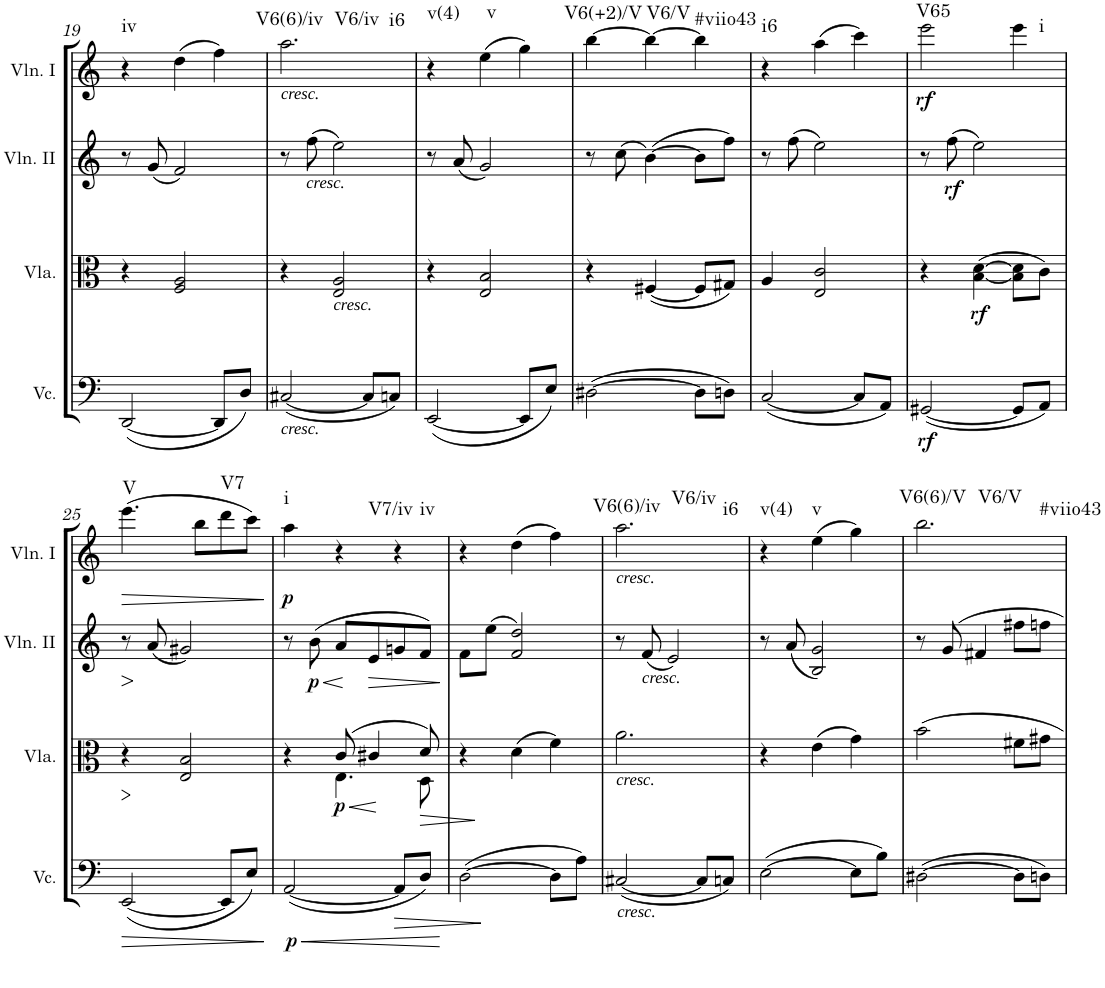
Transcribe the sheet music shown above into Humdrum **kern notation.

**kern	**dynam	**kern	**dynam	**kern	**dynam	**kern	**dynam	**harte
*part4	*part4	*part3	*part3	*part2	*part2	*part1	*part1	*part1
*staff4	*staff4	*staff3	*staff3	*staff2	*staff2	*staff1	*staff1	*
*I"Violoncello	*	*I"Viola	*	*I"Violin II	*	*I"Violin I	*	*
*I'Vc.	*	*I'Vla.	*	*I'Vln. II	*	*I'Vln. I	*	*
!!LO:PB:g=z
*clefF4	*	*clefC3	*	*clefG2	*	*clefG2	*	*
*k[]	*	*k[]	*	*k[]	*	*k[]	*	*
*M3/4	*	*M3/4	*	*M3/4	*	*M3/4	*	*
=19	=19	=19	=19	=19	=19	=19	=19	=19
!	!	!	!	!	!	!	!	!LO:H:kt=iv
([2DD/	.	4r	.	8r	.	4r	.	N
.	.	.	.	(8g/	.	.	.	.
.	.	2F/ 2A/	.	2f/)	.	(4dd\	.	.
8DD/L]	.	.	.	.	.	4ff\)	.	.
8D/J)	.	.	.	.	.	.	.	.
=20	=20	=20	=20	=20	=20	=20	=20	=20
!	!	!	!	!	!	!LO:TX:b:i:t=cresc.	!	!
!LO:TX:b:i:t=cresc.	!	!	!	!	!	!	!	!LO:H:n=1:kt=V6(6)/iv
!	!	!	!	!	!	!	!	!LO:H:n=2:kt=V6/iv
!	!	!	!	!	!	!	!	!LO:H:n=3:kt=i6
([2C#X/	.	4r	.	8r	.	2.aa\	.	N N N
!	!	!	!	!LO:TX:b:i:t=cresc.	!	!	!	!
.	.	.	.	(8ff\	.	.	.	.
!	!	!LO:TX:b:i:t=cresc.	!	!	!	!	!	!
.	.	2E/ 2A/	.	2ee\)	.	.	.	.
8C#/L]	.	.	.	.	.	.	.	.
8Cn/J)	.	.	.	.	.	.	.	.
=21	=21	=21	=21	=21	=21	=21	=21	=21
!	!	!	!	!	!	!	!	!LO:H:kt=v(4)
([2EE/	.	4r	.	8r	.	4r	.	N
.	.	.	.	(8a/	.	.	.	.
!	!	!	!	!	!	!	!	!LO:H:kt=v
.	.	2E/ 2B/	.	2g/)	.	(4ee\	.	N
8EE/L]	.	.	.	.	.	4gg\)	.	.
8E/J)	.	.	.	.	.	.	.	.
=22	=22	=22	=22	=22	=22	=22	=22	=22
!	!	!	!	!	!	!	!	!LO:H:kt=V6(+2)/V
([2D#X\	.	4r	.	8r	.	[4bb\	.	N
.	.	.	.	(8cc\	.	.	.	.
!	!	!	!	!	!	!	!	!LO:H:kt=V6/V
.	.	([4F#X/	.	([4b\)	.	4bb\_	.	N
!	!	!	!	!	!	!	!	!LO:H:kt=#viio43
8D#\L]	.	8F#/L]	.	8b\L]	.	4bb\]	.	N
8Dn\J)	.	8G#X/J)	.	8ff\J)	.	.	.	.
=23	=23	=23	=23	=23	=23	=23	=23	=23
!	!	!	!	!	!	!	!	!LO:H:kt=i6
([2C/	.	4A/	.	8r	.	4r	.	N
.	.	.	.	(8ff\	.	.	.	.
.	.	2E/ 2c/	.	2ee\)	.	(4aa\	.	.
8C/L]	.	.	.	.	.	4ccc\)	.	.
8AA/J)	.	.	.	.	.	.	.	.
=24	=24	=24	=24	=24	=24	=24	=24	=24
!	!LO:DY:b	!	!	!	!	!	!LO:DY:b	!LO:H:kt=V65
([2GG#X/	rf	4r	.	8r	.	2eee\	rf	N
!	!	!	!	!	!LO:DY:b	!	!	!
.	.	.	.	(8ff\	rf	.	.	.
!	!	!	!LO:DY:b	!	!	!	!	!
.	.	([4B\ [4d\	rf	2ee\)	.	.	.	.
!	!	!	!	!	!	!	!	!LO:H:kt=i
8GG#/L]	.	8B\] 8d\]L	.	.	.	4eee\	.	N
8AA/J)	.	8c\J)	.	.	.	.	.	.
!!LO:LB:g=z
=25	=25	=25	=25	=25	=25	=25	=25	=25
!	!LO:HP:b	!	!LO:HP:b	!	!LO:HP:b	!	!LO:HP:b	!LO:H:kt=V
([2EE/	>	4r	>	8r	>	(4.eee\	>	N
.	.	.	.	(8a/	.	.	.	.
.	.	2E/ 2B/	.	2g#X/)	.	.	.	.
.	.	.	.	.	.	8bb\L	.	.
!	!	!	!	!	!	!	!	!LO:H:kt=V7
8EE/L]	.	.	.	.	.	8ddd\	.	N
8E/J)	.	.	.	.	.	8ccc\J)	.	.
.	]	.	]	.	]	.	]	.
=26	=26	=26	=26	=26	=26	=26	=26	=26
!	!LO:HP:b	!	!	!	!	!	!	!
*	*	*^	*	*	*	*	*	*
!	!LO:DY:n=1:b	!	!	!	!	!	!	!LO:DY:b	!LO:H:kt=i
([2AA/	< p	4r	4ryy	.	8r	.	4aa\	p	N
!	!	!	!	!	!	!LO:HP:b	!	!	!
!	!	!	!	!	!	!LO:DY:n=1:b	!	!	!
.	.	.	.	.	(8b\	< p	.	.	.
!	!	!	!	!LO:HP:b	!	!	!	!	!
!	!	!	!	!LO:DY:n=1:b	!	!	!	!	!LO:H:kt=V7/iv
.	.	(8c/	4.E\	< p	8a/L	.	4r	.	N
!	!	!	!	!	!	!LO:HP:b	!	!	!
.	.	4c#X/	.	[	8e/	>	.	.	.
!	!LO:HP:b	!	!	!	!	!	!	!	!LO:H:kt=iv
8AA/L]	>	.	.	.	8gn/	[	4r	.	N
!	!	!	!	!LO:HP:b	!	!	!	!	!
8D/J)	.	8d/)	8D\	>	8f/J)	.	.	.	.
*	*	*v	*v	*	*	*	*	*	*
.	[ ]	.	]	.	]	.	.	.
=27	=27	=27	=27	=27	=27	=27	=27	=27
([2D\	.	4r	.	8f\L	.	4r	.	.
.	.	.	.	(8ee\J	.	.	.	.
.	.	(4d\	.	2f/ 2dd/)	.	(4dd\	.	.
8D\L]	.	4f\)	.	.	.	4ff\)	.	.
8A\J)	.	.	.	.	.	.	.	.
=28	=28	=28	=28	=28	=28	=28	=28	=28
!	!	!	!	!	!	!LO:TX:b:i:t=cresc.	!	!
!	!	!LO:TX:b:i:t=cresc.	!	!	!	!	!	!
!LO:TX:b:i:t=cresc.	!	!	!	!	!	!	!	!LO:H:n=1:kt=V6(6)/iv
!	!	!	!	!	!	!	!	!LO:H:n=2:kt=V6/iv
!	!	!	!	!	!	!	!	!LO:H:n=3:kt=i6
([2C#X/	.	2.a\	.	8r	.	2.aa\	.	N N N
!	!	!	!	!LO:TX:b:i:t=cresc.	!	!	!	!
.	.	.	.	(8f/	.	.	.	.
.	.	.	.	2e/)	.	.	.	.
8C#/L]	.	.	.	.	.	.	.	.
8Cn/J)	.	.	.	.	.	.	.	.
=29	=29	=29	=29	=29	=29	=29	=29	=29
!	!	!	!	!	!	!	!	!LO:H:kt=v(4)
([2E\	.	4r	.	8r	.	4r	.	N
.	.	.	.	(8a/	.	.	.	.
!	!	!	!	!	!	!	!	!LO:H:kt=v
.	.	(4e\	.	2B/ 2g/)	.	(4ee\	.	N
8E\L]	.	4g\)	.	.	.	4gg\)	.	.
8B\J)	.	.	.	.	.	.	.	.
=30	=30	=30	=30	=30	=30	=30	=30	=30
!	!	!	!	!	!	!	!	!LO:H:n=1:kt=V6(6)/V
!	!	!	!	!	!	!	!	!LO:H:n=2:kt=V6/V
!	!	!	!	!	!	!	!	!LO:H:n=3:kt=#viio43
([2D#X\	.	2b\	.	8r	.	2.bb\	.	N N N
.	.	.	.	8g/	.	.	.	.
.	.	.	.	4f#X/	.	.	.	.
8D#\L]	.	8f#X\L	.	8ff#X\L	.	.	.	.
8Dn\J)	.	8g#X\J	.	8ffn\J	.	.	.	.
=	=	=	=	=	=	=	=	=
*-	*-	*-	*-	*-	*-	*-	*-	*-
